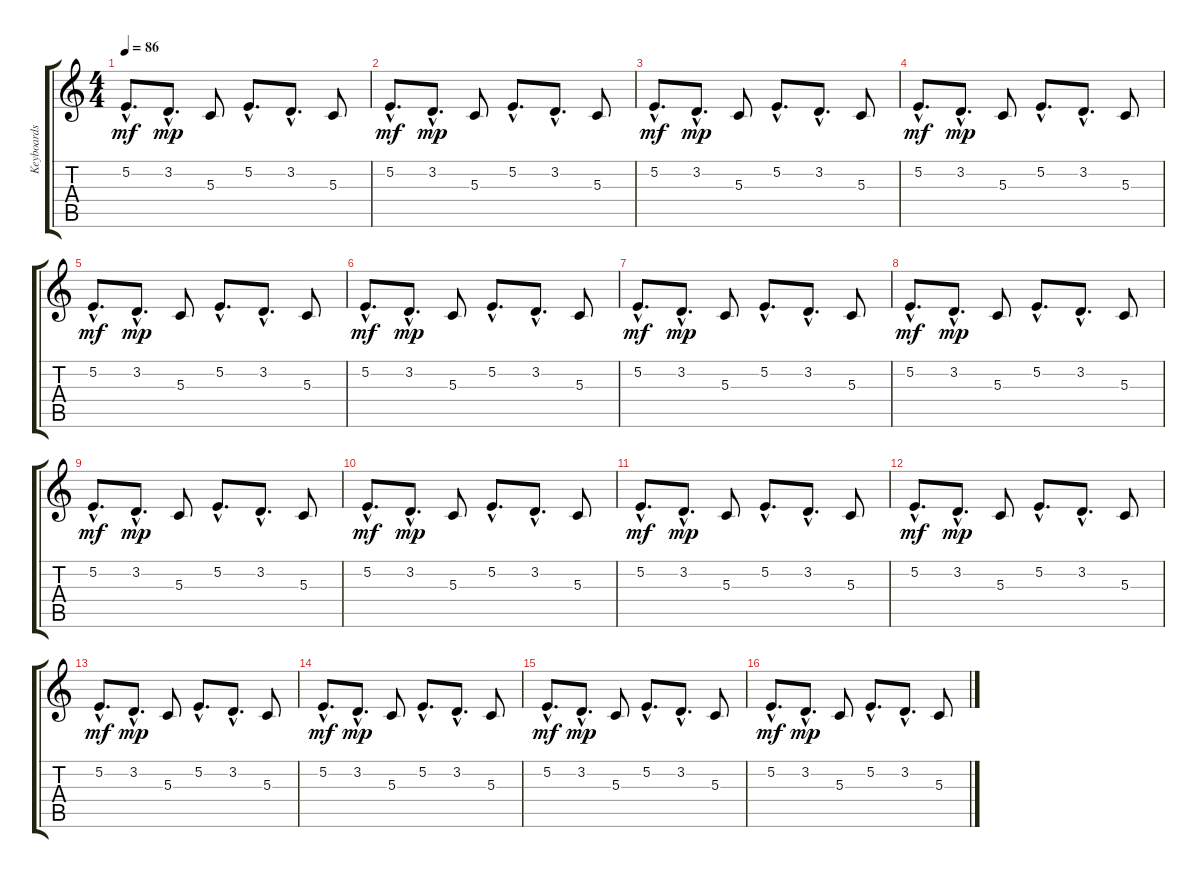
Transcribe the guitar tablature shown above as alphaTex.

\track ("Keyboards" "Keyboards") {instrument synthstrings2}
\staff {score tabs}
\tuning (E4 B3 G3 D3 A2 E2) {hide}
\ts (4 4)
\tempo 86
\clef g2
\ks c
5.2{hac}.8{d dy mf} 3.2{hac}.8{d dy mp} 5.3.8 5.2{hac}.8{d} 3.2{hac}.8{d} 5.3.8 |
5.2{hac}.8{d dy mf} 3.2{hac}.8{d dy mp} 5.3.8 5.2{hac}.8{d} 3.2{hac}.8{d} 5.3.8 |
5.2{hac}.8{d dy mf} 3.2{hac}.8{d dy mp} 5.3.8 5.2{hac}.8{d} 3.2{hac}.8{d} 5.3.8 |
5.2{hac}.8{d dy mf} 3.2{hac}.8{d dy mp} 5.3.8 5.2{hac}.8{d} 3.2{hac}.8{d} 5.3.8 |
5.2{hac}.8{d dy mf} 3.2{hac}.8{d dy mp} 5.3.8 5.2{hac}.8{d} 3.2{hac}.8{d} 5.3.8 |
5.2{hac}.8{d dy mf} 3.2{hac}.8{d dy mp} 5.3.8 5.2{hac}.8{d} 3.2{hac}.8{d} 5.3.8 |
5.2{hac}.8{d dy mf} 3.2{hac}.8{d dy mp} 5.3.8 5.2{hac}.8{d} 3.2{hac}.8{d} 5.3.8 |
5.2{hac}.8{d dy mf} 3.2{hac}.8{d dy mp} 5.3.8 5.2{hac}.8{d} 3.2{hac}.8{d} 5.3.8 |
5.2{hac}.8{d dy mf} 3.2{hac}.8{d dy mp} 5.3.8 5.2{hac}.8{d} 3.2{hac}.8{d} 5.3.8 |
5.2{hac}.8{d dy mf} 3.2{hac}.8{d dy mp} 5.3.8 5.2{hac}.8{d} 3.2{hac}.8{d} 5.3.8 |
5.2{hac}.8{d dy mf} 3.2{hac}.8{d dy mp} 5.3.8 5.2{hac}.8{d} 3.2{hac}.8{d} 5.3.8 |
5.2{hac}.8{d dy mf} 3.2{hac}.8{d dy mp} 5.3.8 5.2{hac}.8{d} 3.2{hac}.8{d} 5.3.8 |
5.2{hac}.8{d dy mf} 3.2{hac}.8{d dy mp} 5.3.8 5.2{hac}.8{d} 3.2{hac}.8{d} 5.3.8 |
5.2{hac}.8{d dy mf} 3.2{hac}.8{d dy mp} 5.3.8 5.2{hac}.8{d} 3.2{hac}.8{d} 5.3.8 |
5.2{hac}.8{d dy mf} 3.2{hac}.8{d dy mp} 5.3.8 5.2{hac}.8{d} 3.2{hac}.8{d} 5.3.8 |
5.2{hac}.8{d dy mf} 3.2{hac}.8{d dy mp} 5.3.8 5.2{hac}.8{d} 3.2{hac}.8{d} 5.3.8
